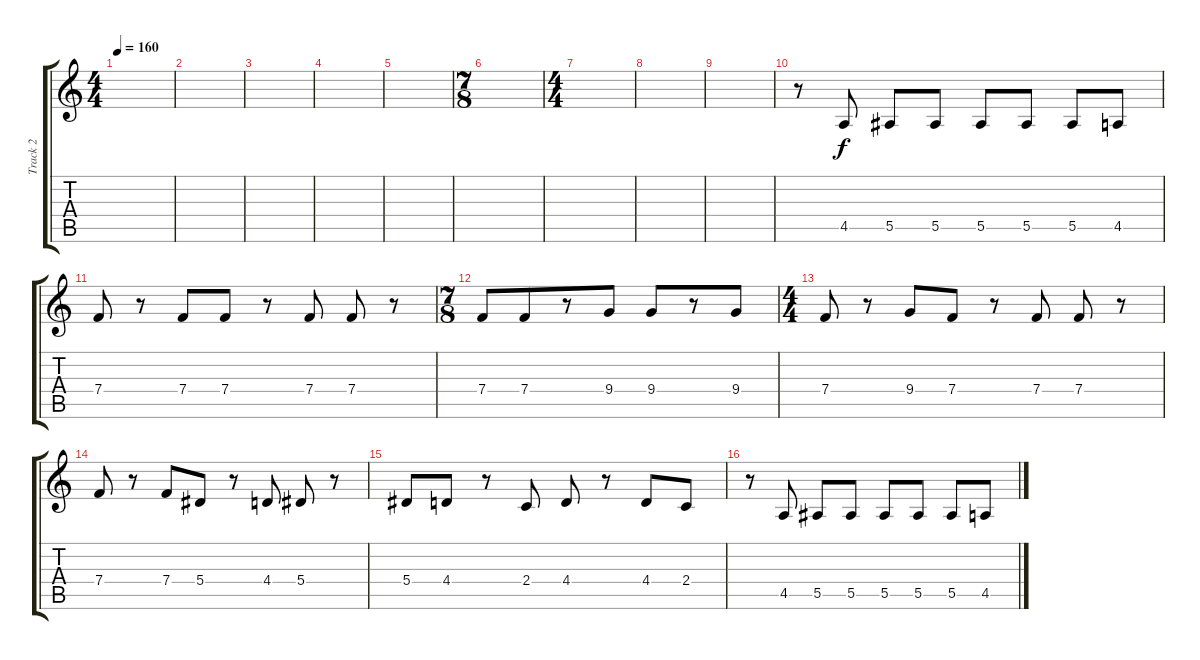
\track ("Track 2" "Track 2") {instrument distortionguitar}
\staff {score tabs}
\tuning (C4 G3 Eb3 Bb2 F2 C2) {hide}
\ts (4 4)
\tempo 160
\clef g2
\ks c
|
|
|
|
|
\ts (7 8)
|
\ts (4 4)
|
|
|
r.8 4.5.8 5.5.8 5.5.8 5.5.8 5.5.8 5.5.8 4.5.8 |
7.4.8 r.8 7.4.8 7.4.8 r.8 7.4.8 7.4.8 r.8 |
\ts (7 8)
7.4.8 7.4.8 r.8 9.4.8 9.4.8 r.8 9.4.8 |
\ts (4 4)
7.4.8 r.8 9.4.8 7.4.8 r.8 7.4.8 7.4.8 r.8 |
7.4.8 r.8 7.4.8 5.4.8 r.8 4.4.8 5.4.8 r.8 |
5.4.8 4.4.8 r.8 2.4.8 4.4.8 r.8 4.4.8 2.4.8 |
r.8 4.5.8 5.5.8 5.5.8 5.5.8 5.5.8 5.5.8 4.5.8
